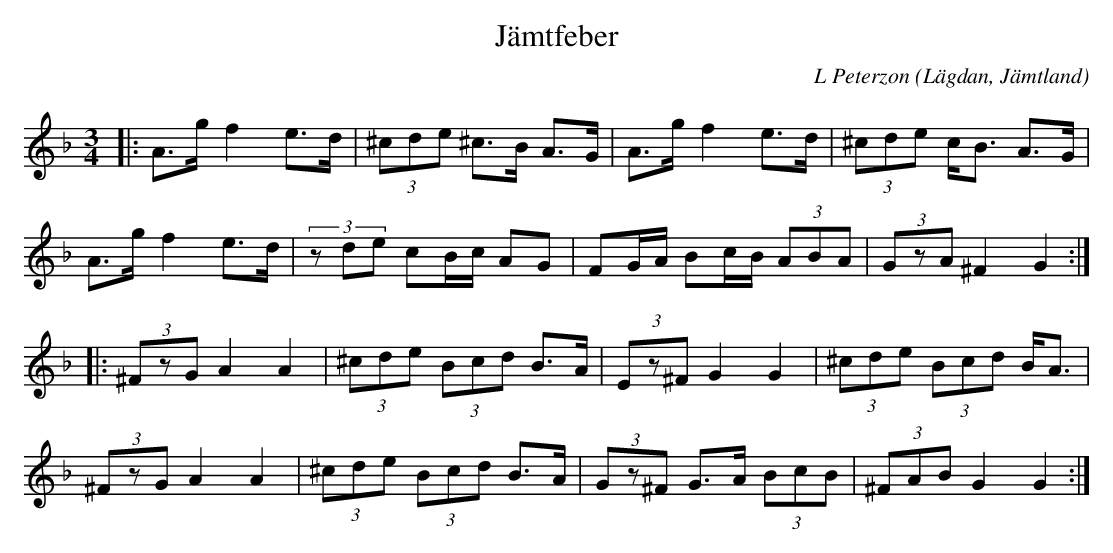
X:1
T:Jämtfeber
C: L Peterzon
O:Lägdan, Jämtland
M:3/4
L:1/8
K:Dm
|: A>g f2 e>d|(3^cde ^c>B A>G|A>g f2 e>d|(3^cde c<B A>G|
A>g f2 e>d|(3zde cB/c/ AG|FG/A/ Bc/B/ (3ABA|(3GzA ^F2 G2:|
|:(3^FzG A2 A2|(3^cde (3Bcd B>A|(3Ez^F G2 G2|(3^cde (3Bcd B<A|
(3^FzG A2 A2|(3^cde (3Bcd B>A| (3Gz^F G>A (3BcB|(3^FAB G2 G2:|
